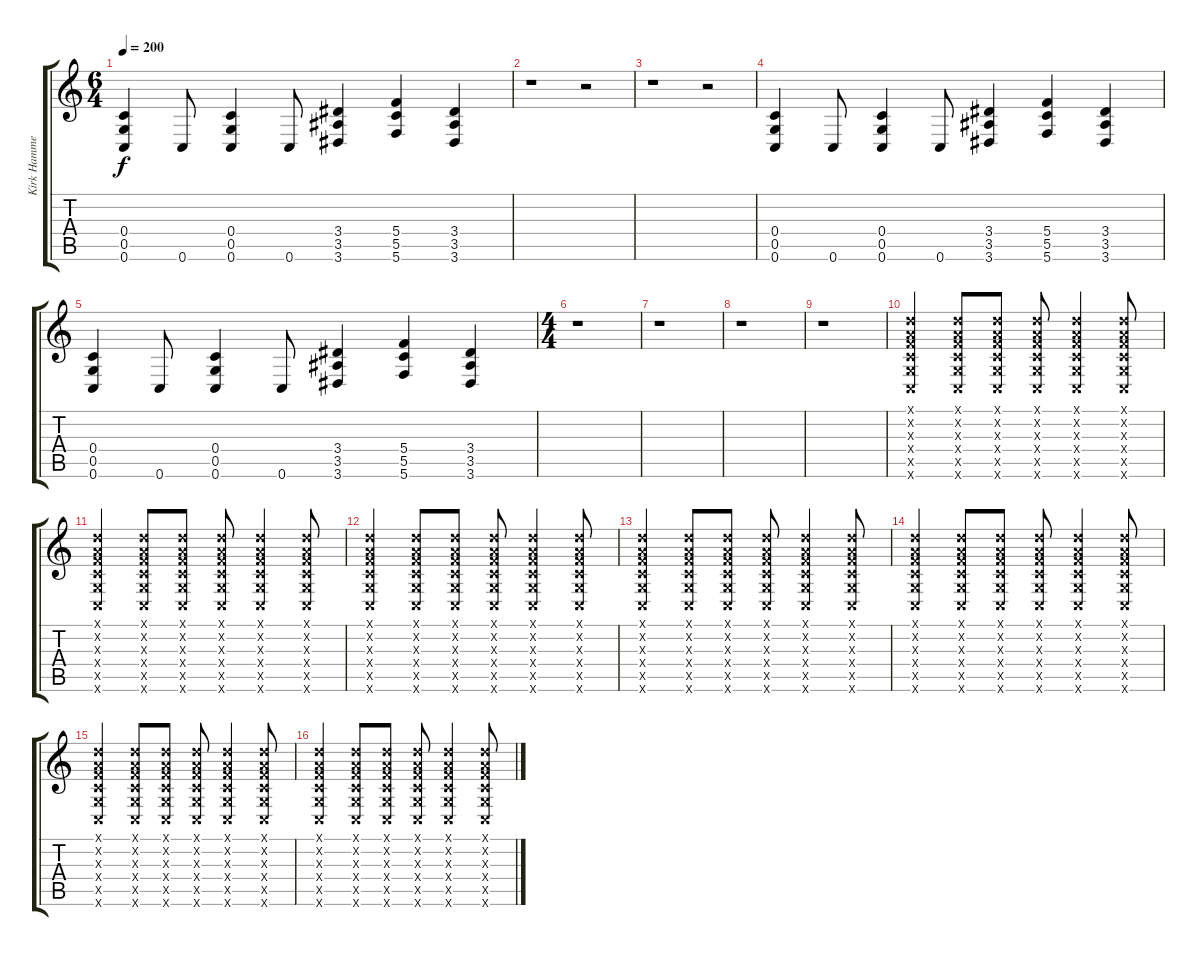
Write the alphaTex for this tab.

\track ("Kirk Hammet" "Kirk Hamme") {instrument distortionguitar}
\staff {score tabs}
\tuning (D4 A3 F3 C3 G2 C2) {hide}
\ts (6 4)
\tempo 200
\clef g2
\ks c
(0.4 0.5 0.6).4{dy f} 0.6.8 (0.4 0.5 0.6).4 0.6.8 (3.4 3.5 3.6).4 (5.4 5.5 5.6).4 (3.4 3.5 3.6).4 |
r.1 r.2 |
r.1 r.2 |
(0.4 0.5 0.6).4 0.6.8 (0.4 0.5 0.6).4 0.6.8 (3.4 3.5 3.6).4 (5.4 5.5 5.6).4 (3.4 3.5 3.6).4 |
(0.4 0.5 0.6).4 0.6.8 (0.4 0.5 0.6).4 0.6.8 (3.4 3.5 3.6).4 (5.4 5.5 5.6).4 (3.4 3.5 3.6).4 |
\ts (4 4)
r.1 |
r.1 |
r.1 |
r.1 |
(0.1{x} 0.2{x} 0.3{x} 0.4{x} 0.5{x} 0.6{x}).4 (0.1{x} 0.2{x} 0.3{x} 0.4{x} 0.5{x} 0.6{x}).8 (0.1{x} 0.2{x} 0.3{x} 0.4{x} 0.5{x} 0.6{x}).8 (0.1{x} 0.2{x} 0.3{x} 0.4{x} 0.5{x} 0.6{x}).8 (0.1{x} 0.2{x} 0.3{x} 0.4{x} 0.5{x} 0.6{x}).4 (0.1{x} 0.2{x} 0.3{x} 0.4{x} 0.5{x} 0.6{x}).8 |
(0.1{x} 0.2{x} 0.3{x} 0.4{x} 0.5{x} 0.6{x}).4 (0.1{x} 0.2{x} 0.3{x} 0.4{x} 0.5{x} 0.6{x}).8 (0.1{x} 0.2{x} 0.3{x} 0.4{x} 0.5{x} 0.6{x}).8 (0.1{x} 0.2{x} 0.3{x} 0.4{x} 0.5{x} 0.6{x}).8 (0.1{x} 0.2{x} 0.3{x} 0.4{x} 0.5{x} 0.6{x}).4 (0.1{x} 0.2{x} 0.3{x} 0.4{x} 0.5{x} 0.6{x}).8 |
(0.1{x} 0.2{x} 0.3{x} 0.4{x} 0.5{x} 0.6{x}).4 (0.1{x} 0.2{x} 0.3{x} 0.4{x} 0.5{x} 0.6{x}).8 (0.1{x} 0.2{x} 0.3{x} 0.4{x} 0.5{x} 0.6{x}).8 (0.1{x} 0.2{x} 0.3{x} 0.4{x} 0.5{x} 0.6{x}).8 (0.1{x} 0.2{x} 0.3{x} 0.4{x} 0.5{x} 0.6{x}).4 (0.1{x} 0.2{x} 0.3{x} 0.4{x} 0.5{x} 0.6{x}).8 |
(0.1{x} 0.2{x} 0.3{x} 0.4{x} 0.5{x} 0.6{x}).4 (0.1{x} 0.2{x} 0.3{x} 0.4{x} 0.5{x} 0.6{x}).8 (0.1{x} 0.2{x} 0.3{x} 0.4{x} 0.5{x} 0.6{x}).8 (0.1{x} 0.2{x} 0.3{x} 0.4{x} 0.5{x} 0.6{x}).8 (0.1{x} 0.2{x} 0.3{x} 0.4{x} 0.5{x} 0.6{x}).4 (0.1{x} 0.2{x} 0.3{x} 0.4{x} 0.5{x} 0.6{x}).8 |
(0.1{x} 0.2{x} 0.3{x} 0.4{x} 0.5{x} 0.6{x}).4 (0.1{x} 0.2{x} 0.3{x} 0.4{x} 0.5{x} 0.6{x}).8 (0.1{x} 0.2{x} 0.3{x} 0.4{x} 0.5{x} 0.6{x}).8 (0.1{x} 0.2{x} 0.3{x} 0.4{x} 0.5{x} 0.6{x}).8 (0.1{x} 0.2{x} 0.3{x} 0.4{x} 0.5{x} 0.6{x}).4 (0.1{x} 0.2{x} 0.3{x} 0.4{x} 0.5{x} 0.6{x}).8 |
(0.1{x} 0.2{x} 0.3{x} 0.4{x} 0.5{x} 0.6{x}).4 (0.1{x} 0.2{x} 0.3{x} 0.4{x} 0.5{x} 0.6{x}).8 (0.1{x} 0.2{x} 0.3{x} 0.4{x} 0.5{x} 0.6{x}).8 (0.1{x} 0.2{x} 0.3{x} 0.4{x} 0.5{x} 0.6{x}).8 (0.1{x} 0.2{x} 0.3{x} 0.4{x} 0.5{x} 0.6{x}).4 (0.1{x} 0.2{x} 0.3{x} 0.4{x} 0.5{x} 0.6{x}).8 |
(0.1{x} 0.2{x} 0.3{x} 0.4{x} 0.5{x} 0.6{x}).4 (0.1{x} 0.2{x} 0.3{x} 0.4{x} 0.5{x} 0.6{x}).8 (0.1{x} 0.2{x} 0.3{x} 0.4{x} 0.5{x} 0.6{x}).8 (0.1{x} 0.2{x} 0.3{x} 0.4{x} 0.5{x} 0.6{x}).8 (0.1{x} 0.2{x} 0.3{x} 0.4{x} 0.5{x} 0.6{x}).4 (0.1{x} 0.2{x} 0.3{x} 0.4{x} 0.5{x} 0.6{x}).8
